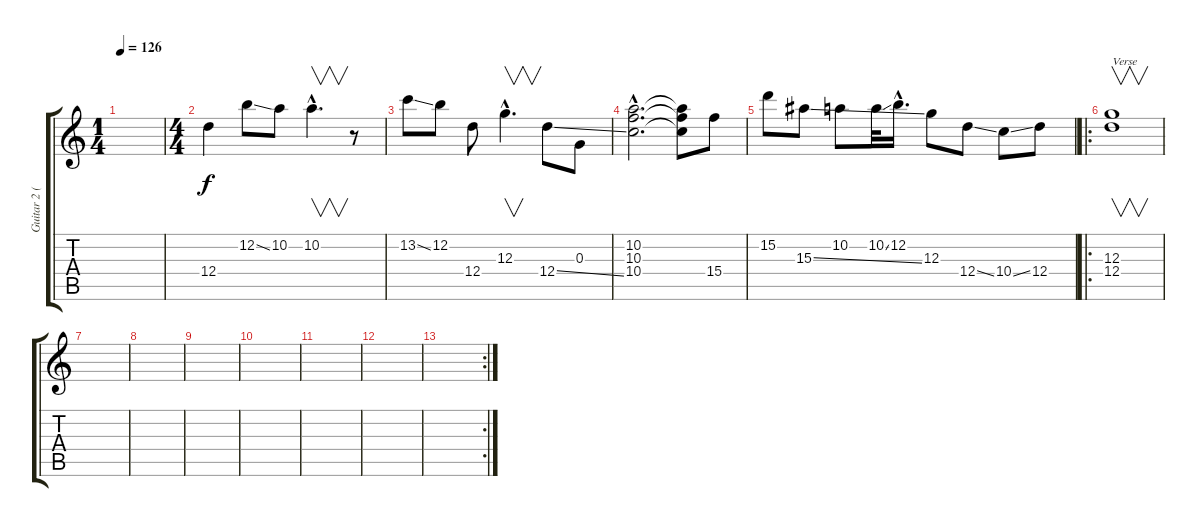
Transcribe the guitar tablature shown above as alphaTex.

\track ("Guitar 2 (open G tuning)" "Guitar 2 (") {instrument distortionguitar}
\staff {score tabs}
\tuning (D4 B3 G3 D3 G2 D2) {hide}
\ts (1 4)
\tempo 126
\clef g2
\ks c
|
\ts (4 4)
12.4.4 12.2{ss}.8 10.2.8 10.2{hac}.4{v d} r.8 |
13.2{ss}.8 12.2.8 12.4.8 12.3{hac}.4{v d} 12.4{ss}.8 0.3.8 |
(10.2{hac} 10.3{hac} 10.4{hac}).2{d} (10.2{t} 10.3{t} 10.4{t}).8 15.4.8 |
15.2.8 15.3{ss}.8 10.2.8 10.2{ss}.32 12.2{hac}.16{d} 12.3.8 12.4{ss}.8 10.4{ss}.8 12.4.8 |
\ro
(12.3 12.4).1{v txt "Verse"} |
|
|
|
|
|
|
\rc 2
